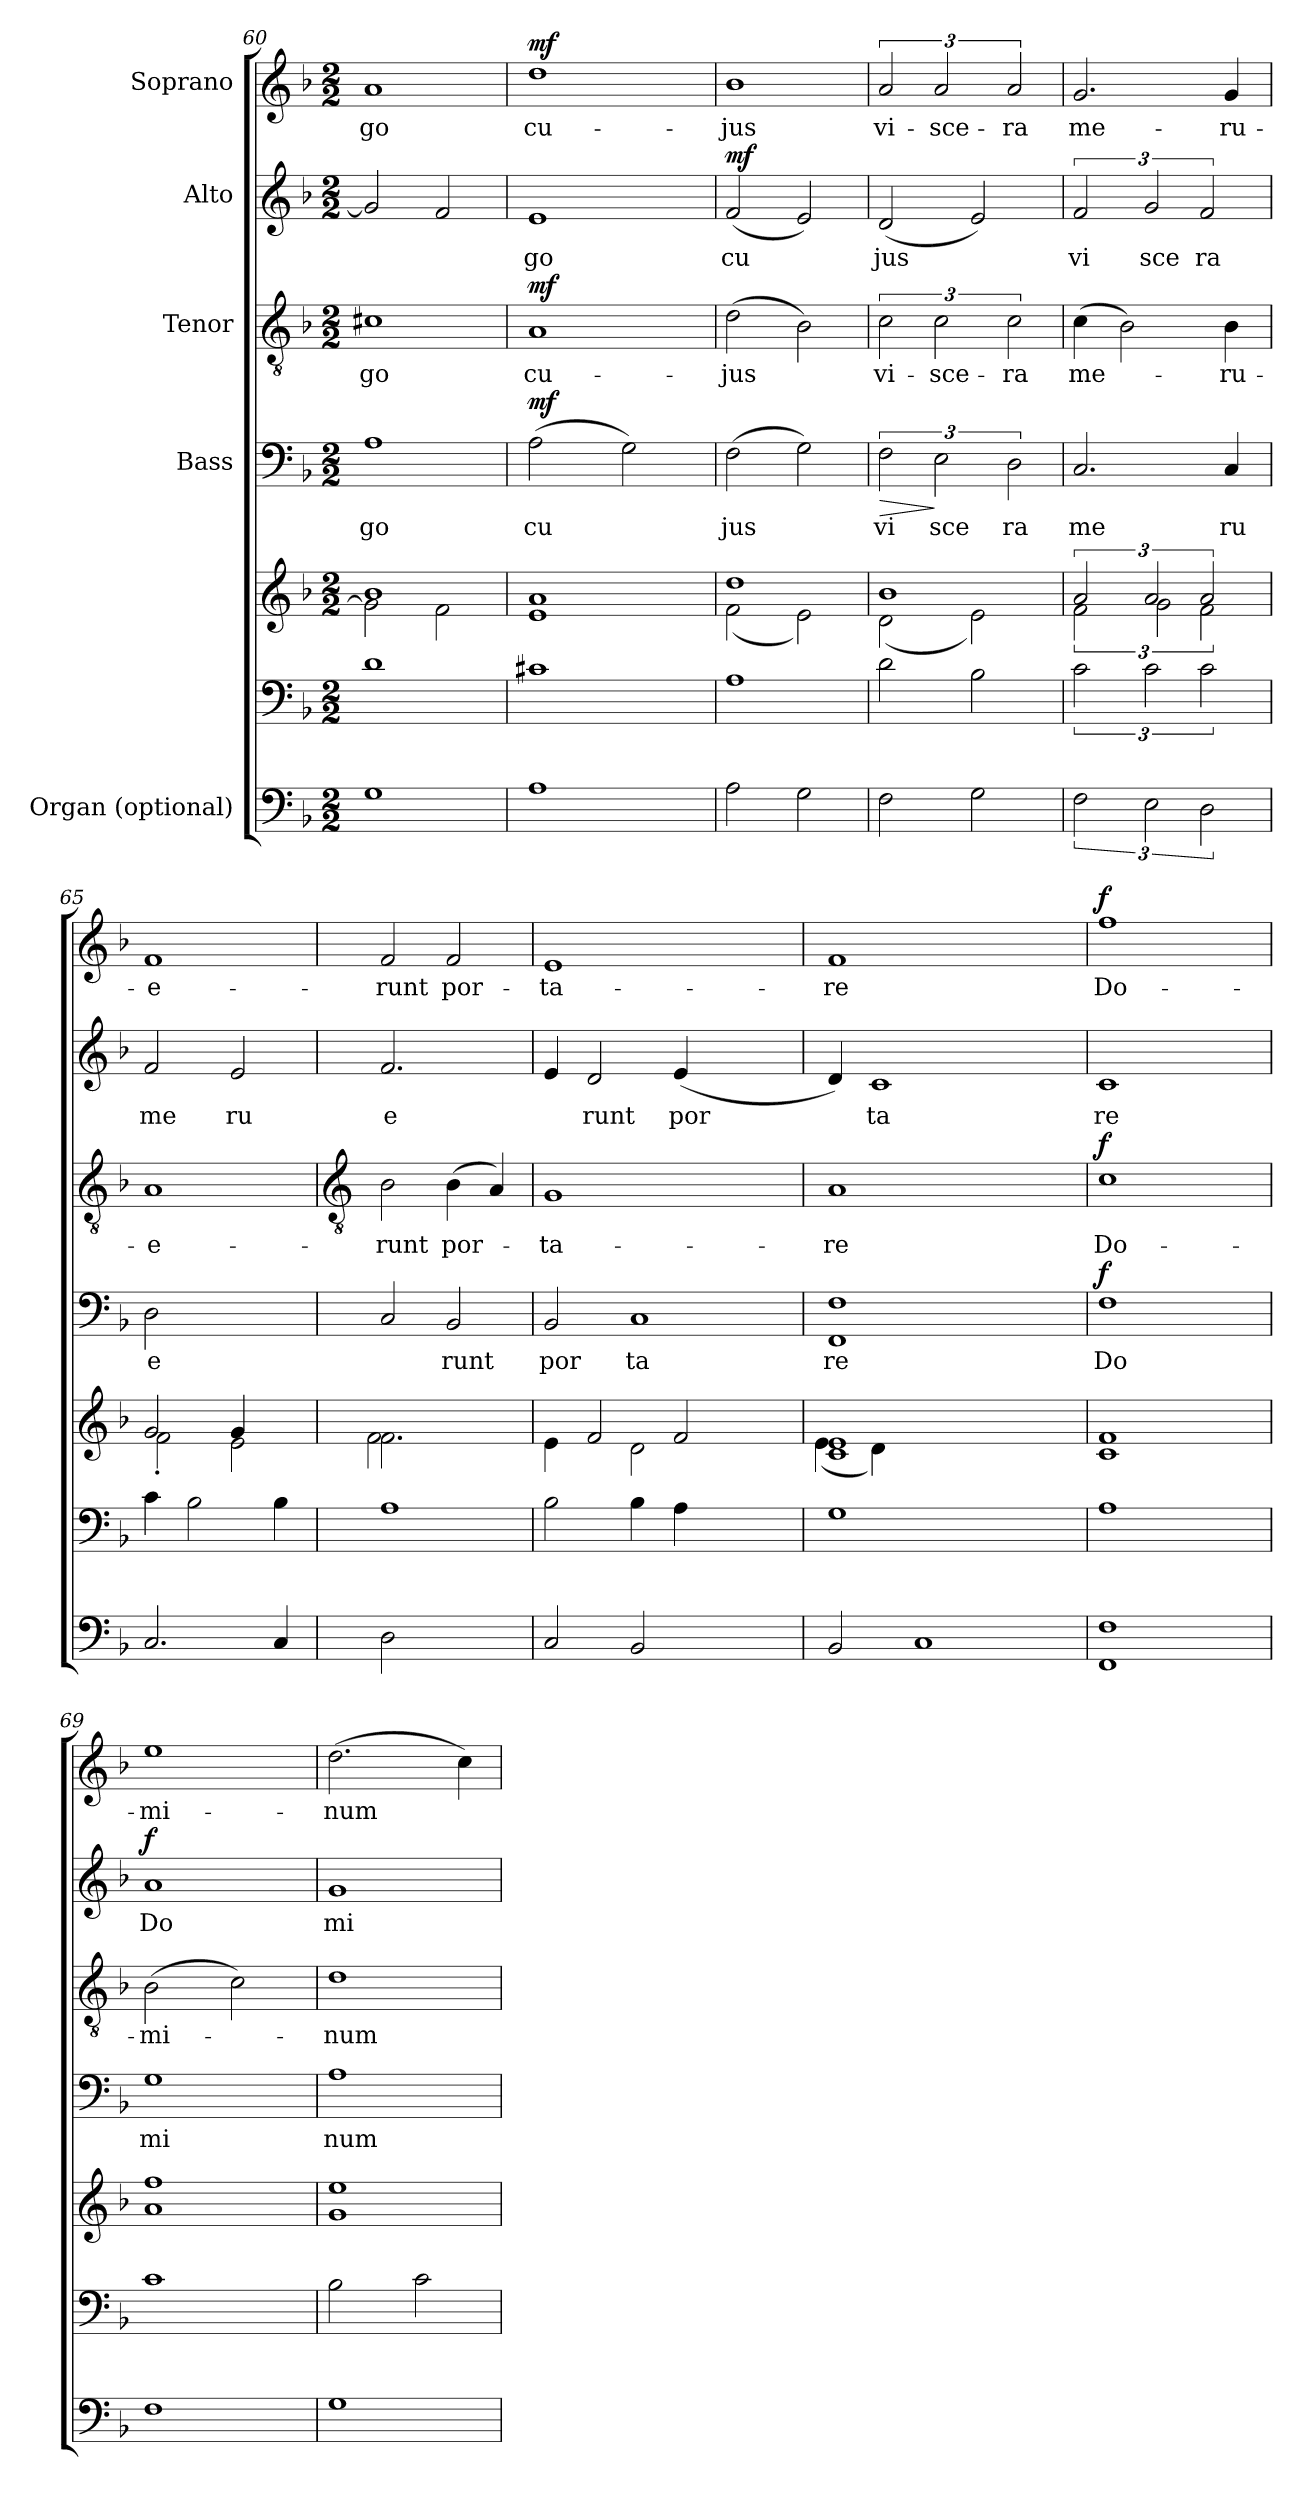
**kern	**kern	**kern	**kern	**text	**dynam	**kern	**text	**dynam	**kern	**text	**dynam	**kern	**text	**dynam
*part5	*part5	*part5	*part4	*part4	*part4	*part3	*part3	*part3	*part2	*part2	*part2	*part1	*part1	*part1
*staff7	*staff6	*staff5	*staff4	*staff4	*staff4	*staff3	*staff3	*staff3	*staff2	*staff2	*staff2	*staff1	*staff1	*staff1
*I"Organ (optional)	*	*	*I"Bass	*	*	*I"Tenor	*	*	*I"Alto	*	*	*I"Soprano	*	*
*clefF4	*clefF4	*clefG2	*clefF4	*	*	*clefGv2	*	*	*clefG2	*	*	*clefG2	*	*
*k[b-]	*k[b-]	*k[b-]	*k[b-]	*	*	*k[b-]	*	*	*k[b-]	*	*	*k[b-]	*	*
*F:	*F:	*F:	*F:	*	*	*F:	*	*	*F:	*	*	*F:	*	*
*M2/2	*M2/2	*M2/2	*M2/2	*	*	*M2/2	*	*	*M2/2	*	*	*M2/2	*	*
=60	=60	=60	=60	=60	=60	=60	=60	=60	=60	=60	=60	=60	=60	=60
*	*	*^	*	*	*	*	*	*	*	*	*	*	*	*
!	!	!	!	!	!LO:LY:b	!	!	!LO:LY:b	!	!	!	!	!	!LO:LY:b	!
1G	1d	1b-/	2g\]	1A	go	.	1c#X	-go	.	2g/]	.	.	1a	-go	.
.	.	.	2f\	.	.	.	.	.	.	2f/	.	.	.	.	.
=61	=61	=61	=61	=61	=61	=61	=61	=61	=61	=61	=61	=61	=61	=61	=61
!	!	!	!	!	!LO:LY:b	!LO:DY:a	!	!LO:LY:b	!LO:DY:a	!	!LO:LY:b	!	!	!LO:LY:b	!LO:DY:a
1A	1c#X	1e/ 1a/	4ryy	(>2A\	cu	mf	1A	cu-	mf	1e	go	.	1dd	cu-	mf
.	.	.	4ryy	.	.	.	.	.	.	.	.	.	.	.	.
.	.	.	4ryy	2G\)	.	.	.	.	.	.	.	.	.	.	.
.	.	.	4ryy	.	.	.	.	.	.	.	.	.	.	.	.
=62	=62	=62	=62	=62	=62	=62	=62	=62	=62	=62	=62	=62	=62	=62	=62
!	!	!	!	!	!LO:LY:b	!	!	!LO:LY:b	!	!	!LO:LY:b	!LO:DY:a	!	!LO:LY:b	!
2A\	1A	1dd/	(<2f\	(>2F\	jus	.	(>2d\	-jus	.	(<2f/	cu	mf	1b-	-jus	.
2G\	.	.	2e\)	2G\)	.	.	2B-\)	.	.	2e/)	.	.	.	.	.
=63	=63	=63	=63	=63	=63	=63	=63	=63	=63	=63	=63	=63	=63	=63	=63
!	!	!	!	!	!LO:LY:b	!LO:HP:b	!	!LO:LY:b	!	!	!LO:LY:b	!	!	!LO:LY:b	!
2F\	2d\	1b-/	(<2d\	3F\	vi	>	3c\	vi-	.	(<2d/	jus	.	3a/	vi-	.
!	!	!	!	!	!LO:LY:b	!	!	!LO:LY:b	!	!	!	!	!	!LO:LY:b	!
.	.	.	.	3E\	sce	]	3c\	-sce-	.	.	.	.	3a/	-sce-	.
2G\	2B-\	.	2e\)	.	.	.	.	.	.	2e/)	.	.	.	.	.
!	!	!	!	!	!LO:LY:b	!	!	!LO:LY:b	!	!	!	!	!	!LO:LY:b	!
.	.	.	.	3D\	ra	.	3c\	-ra	.	.	.	.	3a/	-ra	.
=64	=64	=64	=64	=64	=64	=64	=64	=64	=64	=64	=64	=64	=64	=64	=64
!	!	!	!	!	!LO:LY:b	!	!	!LO:LY:b	!	!	!LO:LY:b	!	!	!LO:LY:b	!
3F\	3c\	3a/	3f\	2.C/	me	.	(>4c\	me-	.	3f/	vi	.	2.g/	me-	.
.	.	.	.	.	.	.	2B-\)	.	.	.	.	.	.	.	.
!	!	!	!	!	!	!	!	!	!	!	!LO:LY:b	!	!	!	!
3E\	3c\	3a/	3g\	.	.	.	.	.	.	3g/	sce	.	.	.	.
!	!	!	!	!	!	!	!	!	!	!	!LO:LY:b	!	!	!	!
3D\	3c\	3a/	3f\	.	.	.	.	.	.	3f/	ra	.	.	.	.
!	!	!	!	!	!LO:LY:b	!	!	!LO:LY:b	!	!	!	!	!	!LO:LY:b	!
.	.	.	.	4C/	ru	.	4B-\	-ru-	.	.	.	.	4g/	-ru-	.
=65	=65	=65	=65	=65	=65	=65	=65	=65	=65	=65	=65	=65	=65	=65	=65
!	!	!	!	!	!LO:LY:b	!	!	!LO:LY:b	!	!	!LO:LY:b	!	!	!LO:LY:b	!
2.C/	4c\	2g/	2f'\	2D\	e	.	1A	-e-	.	2f/	me	.	1f	-e-	.
.	2B-\	.	.	.	.	.	.	.	.	.	.	.	.	.	.
!	!	!	!	!	!	!	!	!	!	!	!LO:LY:b	!	!	!	!
.	.	4g/	2e\	2ryy	.	.	.	.	.	2e/	ru	.	.	.	.
4C/	4B-\	4ryy	.	.	.	.	.	.	.	.	.	.	.	.	.
!!LO:LB:g=z
=66	=66	=66	=66	=66	=66	=66	=66	=66	=66	=66	=66	=66	=66	=66	=66
*	*	*	*	*	*	*	*clefGv2	*	*	*	*	*	*	*	*
!	!	!	!	!	!	!	!	!LO:LY:b	!	!	!LO:LY:b	!	!	!LO:LY:b	!
2D\	1A	2.f\	2f\	2C/	.	.	2B-\	-runt	.	2.f/	e	.	2f/	-runt	.
!	!	!	!	!	!LO:LY:b	!	!	!LO:LY:b	!	!	!	!	!	!LO:LY:b	!
2ryy	.	.	4ryy	2BB-/	runt	.	(>4B-\	por-	.	.	.	.	2f/	por-	.
.	.	4ryy	4ryy	.	.	.	4A/)	.	.	4ryy	.	.	.	.	.
!!LO:LB:g=z
=67A	=67A	=67A	=67A	=67A	=67A	=67A	=67A	=67A	=67A	=67A	=67A	=67A	=67A	=67A	=67A
!	!	!	!	!	!LO:LY:b	!	!	!LO:LY:b	!	!	!	!	!	!LO:LY:b	!
2C/	2B-\	4e\	4ryy	2BB-/	por	.	1G	-ta-	.	4e/	.	.	1e	-ta-	.
!	!	!	!	!	!	!	!	!	!	!	!LO:LY:b	!	!	!	!
.	.	2f/	4ryy	.	.	.	.	.	.	2d/	runt	.	.	.	.
!	!	!	!	!	!LO:LY:b	!	!	!	!	!	!	!	!	!	!
2BB-/	4B-\	.	2d\	1C	ta	.	.	.	.	.	.	.	.	.	.
!	!	!	!	!	!	!	!	!	!	!	!LO:LY:b	!	!	!	!
.	4A\	2f/	.	.	.	.	.	.	.	(<4e/	por	.	.	.	.
2ryy	2ryy	.	4ryy	.	.	.	2ryy	.	.	2ryy	.	.	2ryy	.	.
.	.	4ryy	4ryy	.	.	.	.	.	.	.	.	.	.	.	.
=67B	=67B	=67B	=67B	=67B	=67B	=67B	=67B	=67B	=67B	=67B	=67B	=67B	=67B	=67B	=67B
!	!	!	!	!	!LO:LY:b	!	!	!LO:LY:b	!	!	!	!	!	!LO:LY:b	!
2BB-/	1G	1c/ 1e/	(<4e\	1FF 1F	re	.	1A	-re	.	4d/)	.	.	1f	-re	.
!	!	!	!	!	!	!	!	!	!	!	!LO:LY:b	!	!	!	!
.	.	.	4d\)	.	.	.	.	.	.	1c	ta	.	.	.	.
1C	.	.	4ryy	.	.	.	.	.	.	.	.	.	.	.	.
.	.	.	4ryy	.	.	.	.	.	.	.	.	.	.	.	.
.	2ryy	2ryy	2ryy	2ryy	.	.	2ryy	.	.	.	.	.	2ryy	.	.
.	.	.	.	.	.	.	.	.	.	4ryy	.	.	.	.	.
=68A	=68A	=68A	=68A	=68A	=68A	=68A	=68A	=68A	=68A	=68A	=68A	=68A	=68A	=68A	=68A
!	!	!	!	!	!LO:LY:b	!LO:DY:a	!	!LO:LY:b	!LO:DY:a	!	!LO:LY:b	!	!	!LO:LY:b	!LO:DY:a
1FF 1F	1A	1c/ 1f/	4ryy	1F	Do	f	1c	Do-	f	1c	re	.	1ff	Do-	f
.	.	.	4ryy	.	.	.	.	.	.	.	.	.	.	.	.
.	.	.	4ryy	.	.	.	.	.	.	.	.	.	.	.	.
.	.	.	4ryy	.	.	.	.	.	.	.	.	.	.	.	.
=69A	=69A	=69A	=69A	=69A	=69A	=69A	=69A	=69A	=69A	=69A	=69A	=69A	=69A	=69A	=69A
!	!	!	!	!	!LO:LY:b	!	!	!LO:LY:b	!	!	!LO:LY:b	!LO:DY:a	!	!LO:LY:b	!
1F	1c	1a/ 1ff/	4ryy	1G	mi	.	(>2B-\	-mi-	.	1a	Do	f	1ee	-mi-	.
.	.	.	4ryy	.	.	.	.	.	.	.	.	.	.	.	.
.	.	.	4ryy	.	.	.	2c\)	.	.	.	.	.	.	.	.
.	.	.	4ryy	.	.	.	.	.	.	.	.	.	.	.	.
=70A	=70A	=70A	=70A	=70A	=70A	=70A	=70A	=70A	=70A	=70A	=70A	=70A	=70A	=70A	=70A
!	!	!	!	!	!LO:LY:b	!	!	!LO:LY:b	!	!	!LO:LY:b	!	!	!LO:LY:b	!
1G	2B-\	1g/ 1ee/	4ryy	1A	num	.	1d	-num	.	1g	mi	.	(>2.dd\	-num	.
.	.	.	4ryy	.	.	.	.	.	.	.	.	.	.	.	.
.	2c\	.	4ryy	.	.	.	.	.	.	.	.	.	.	.	.
.	.	.	4ryy	.	.	.	.	.	.	.	.	.	4cc\)	.	.
*	*	*v	*v	*	*	*	*	*	*	*	*	*	*	*	*
=	=	=	=	=	=	=	=	=	=	=	=	=	=	=
*-	*-	*-	*-	*-	*-	*-	*-	*-	*-	*-	*-	*-	*-	*-
